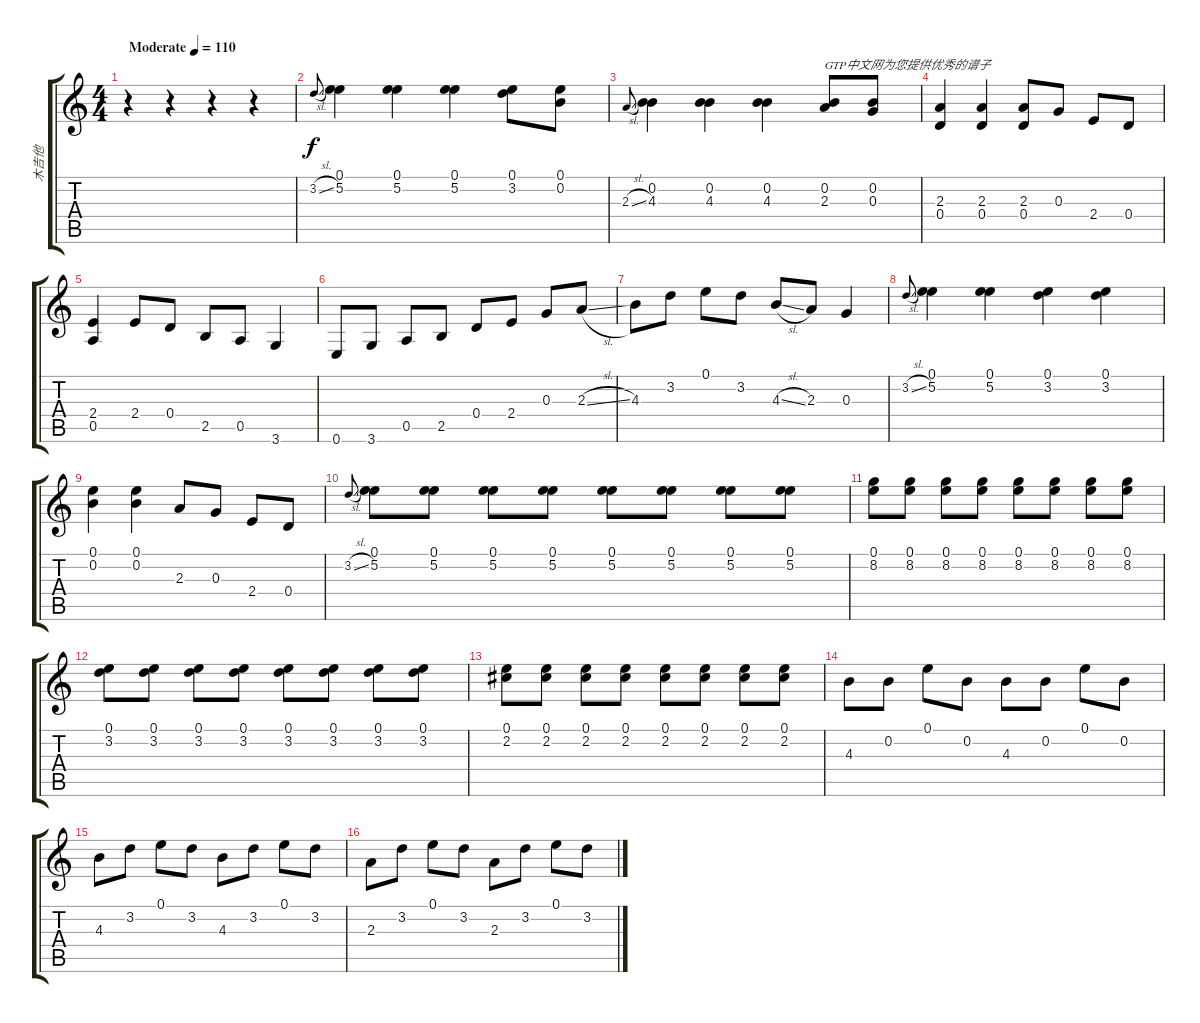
\track ("木吉他" "木吉他") {instrument acousticguitarsteel}
\staff {score tabs}
\tuning (E4 B3 G3 D3 A2 E2) {hide}
\ts (4 4)
\tempo (110 "Moderate")
\clef g2
\ks c
r.4{dy f instrument acousticguitarsteel} r.4 r.4 r.4 |
3.2{sl}.8{gr onbeat} (0.1 5.2).4 (0.1 5.2).4 (0.1 5.2).4 (0.1 3.2).8 (0.1 0.2).8 |
2.3{sl}.8{gr onbeat} (0.2 4.3).4 (0.2 4.3).4 (0.2 4.3).4 (0.2 2.3).8{txt "GTP中文网为您提供优秀的谱子"} (0.2 0.3).8 |
(2.3 0.4).4 (2.3 0.4).4 (2.3 0.4).8 0.3.8 2.4.8 0.4.8 |
(2.4 0.5).4 2.4.8 0.4.8 2.5.8 0.5.8 3.6.4 |
0.6.8 3.6.8 0.5.8 2.5.8 0.4.8 2.4.8 0.3.8 2.3{sl}.8 |
4.3.8 3.2.8 0.1.8 3.2.8 4.3{sl}.8 2.3.8 0.3.4 |
3.2{sl}.8{gr onbeat} (0.1 5.2).4 (0.1 5.2).4 (0.1 3.2).4 (0.1 3.2).4 |
(0.1 0.2).4 (0.1 0.2).4 2.3.8 0.3.8 2.4.8 0.4.8 |
3.2{sl}.8{gr onbeat} (0.1 5.2).8 (0.1 5.2).8 (0.1 5.2).8 (0.1 5.2).8 (0.1 5.2).8 (0.1 5.2).8 (0.1 5.2).8 (0.1 5.2).8 |
(0.1 8.2).8 (0.1 8.2).8 (0.1 8.2).8 (0.1 8.2).8 (0.1 8.2).8 (0.1 8.2).8 (0.1 8.2).8 (0.1 8.2).8 |
(0.1 3.2).8 (0.1 3.2).8 (0.1 3.2).8 (0.1 3.2).8 (0.1 3.2).8 (0.1 3.2).8 (0.1 3.2).8 (0.1 3.2).8 |
(0.1 2.2).8 (0.1 2.2).8 (0.1 2.2).8 (0.1 2.2).8 (0.1 2.2).8 (0.1 2.2).8 (0.1 2.2).8 (0.1 2.2).8 |
4.3.8 0.2.8 0.1.8 0.2.8 4.3.8 0.2.8 0.1.8 0.2.8 |
4.3.8 3.2.8 0.1.8 3.2.8 4.3.8 3.2.8 0.1.8 3.2.8 |
2.3.8 3.2.8 0.1.8 3.2.8 2.3.8 3.2.8 0.1.8 3.2.8
